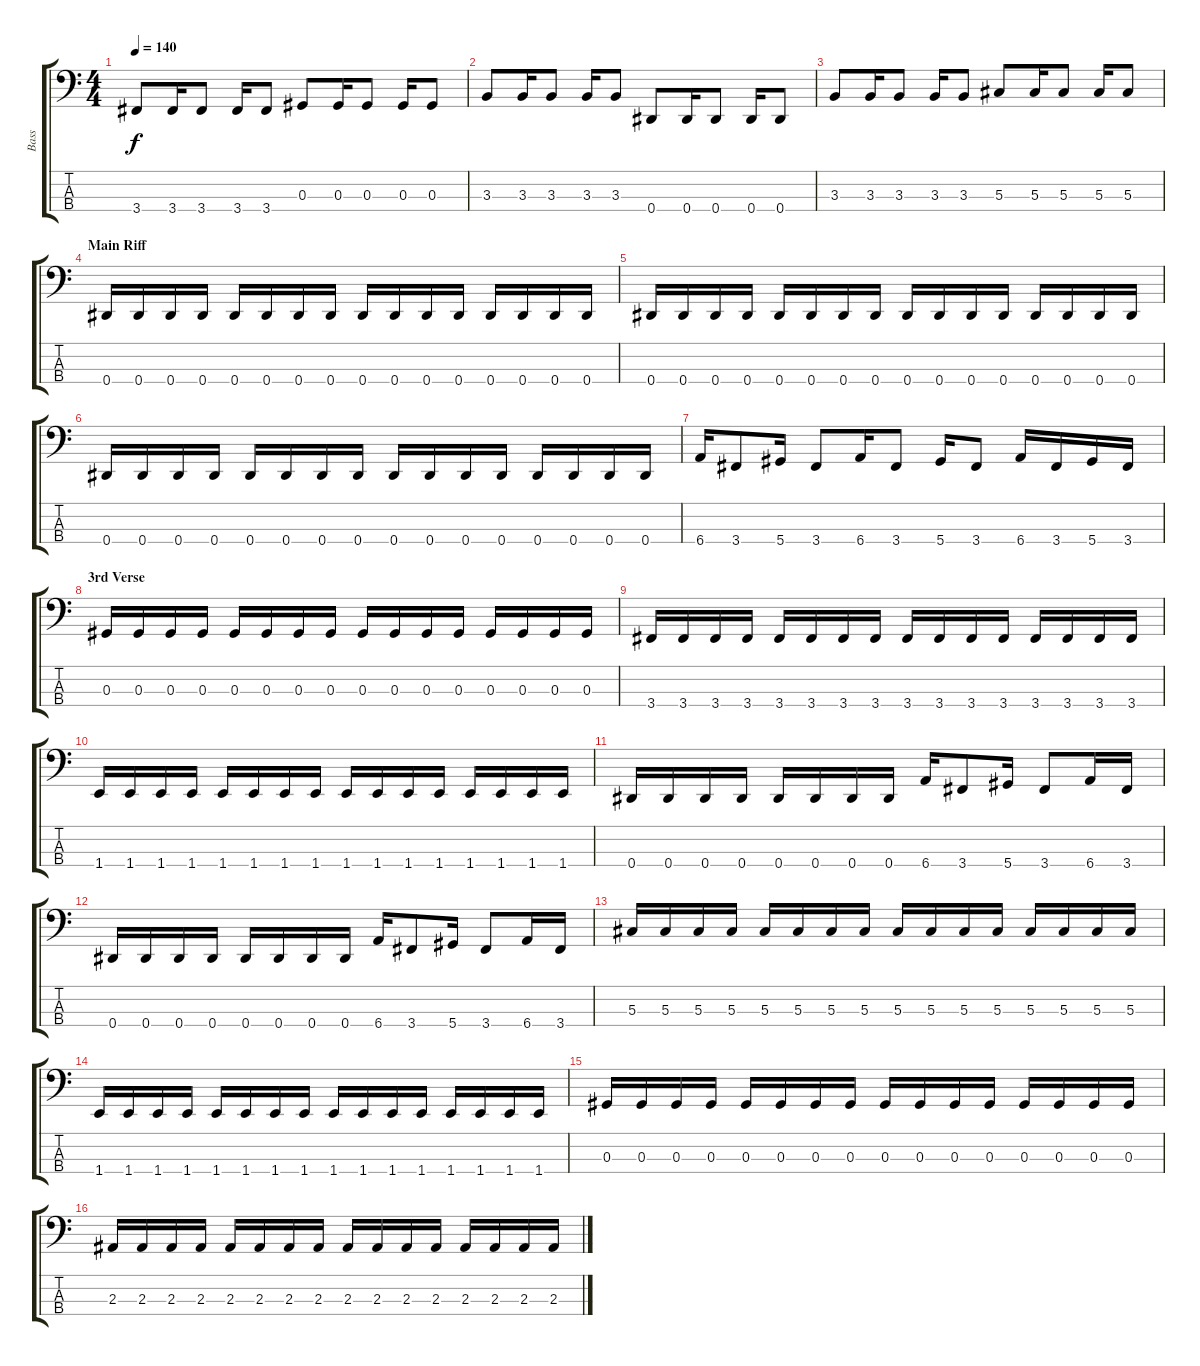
\track ("Bass" "Bass") {instrument electricbassfinger}
\staff {score tabs}
\tuning (Gb2 Db2 Ab1 Eb1) {hide}
\ts (4 4)
\tempo 140
\clef f4
\ks c
3.4.8{dy f} 3.4.16 3.4.8 3.4.16 3.4.8 0.3.8 0.3.16 0.3.8 0.3.16 0.3.8 |
3.3.8 3.3.16 3.3.8 3.3.16 3.3.8 0.4.8 0.4.16 0.4.8 0.4.16 0.4.8 |
3.3.8 3.3.16 3.3.8 3.3.16 3.3.8 5.3.8 5.3.16 5.3.8 5.3.16 5.3.8 |
\section ("" "Main Riff")
0.4.16 0.4.16 0.4.16 0.4.16 0.4.16 0.4.16 0.4.16 0.4.16 0.4.16 0.4.16 0.4.16 0.4.16 0.4.16 0.4.16 0.4.16 0.4.16 |
0.4.16 0.4.16 0.4.16 0.4.16 0.4.16 0.4.16 0.4.16 0.4.16 0.4.16 0.4.16 0.4.16 0.4.16 0.4.16 0.4.16 0.4.16 0.4.16 |
0.4.16 0.4.16 0.4.16 0.4.16 0.4.16 0.4.16 0.4.16 0.4.16 0.4.16 0.4.16 0.4.16 0.4.16 0.4.16 0.4.16 0.4.16 0.4.16 |
6.4.16 3.4.8 5.4.16 3.4.8 6.4.16 3.4.8 5.4.16 3.4.8 6.4.16 3.4.16 5.4.16 3.4.16 |
\section ("" "3rd Verse")
0.3.16 0.3.16 0.3.16 0.3.16 0.3.16 0.3.16 0.3.16 0.3.16 0.3.16 0.3.16 0.3.16 0.3.16 0.3.16 0.3.16 0.3.16 0.3.16 |
3.4.16 3.4.16 3.4.16 3.4.16 3.4.16 3.4.16 3.4.16 3.4.16 3.4.16 3.4.16 3.4.16 3.4.16 3.4.16 3.4.16 3.4.16 3.4.16 |
1.4.16 1.4.16 1.4.16 1.4.16 1.4.16 1.4.16 1.4.16 1.4.16 1.4.16 1.4.16 1.4.16 1.4.16 1.4.16 1.4.16 1.4.16 1.4.16 |
0.4.16 0.4.16 0.4.16 0.4.16 0.4.16 0.4.16 0.4.16 0.4.16 6.4.16 3.4.8 5.4.16 3.4.8 6.4.16 3.4.16 |
0.4.16 0.4.16 0.4.16 0.4.16 0.4.16 0.4.16 0.4.16 0.4.16 6.4.16 3.4.8 5.4.16 3.4.8 6.4.16 3.4.16 |
5.3.16 5.3.16 5.3.16 5.3.16 5.3.16 5.3.16 5.3.16 5.3.16 5.3.16 5.3.16 5.3.16 5.3.16 5.3.16 5.3.16 5.3.16 5.3.16 |
1.4.16 1.4.16 1.4.16 1.4.16 1.4.16 1.4.16 1.4.16 1.4.16 1.4.16 1.4.16 1.4.16 1.4.16 1.4.16 1.4.16 1.4.16 1.4.16 |
0.3.16 0.3.16 0.3.16 0.3.16 0.3.16 0.3.16 0.3.16 0.3.16 0.3.16 0.3.16 0.3.16 0.3.16 0.3.16 0.3.16 0.3.16 0.3.16 |
2.3.16 2.3.16 2.3.16 2.3.16 2.3.16 2.3.16 2.3.16 2.3.16 2.3.16 2.3.16 2.3.16 2.3.16 2.3.16 2.3.16 2.3.16 2.3.16
